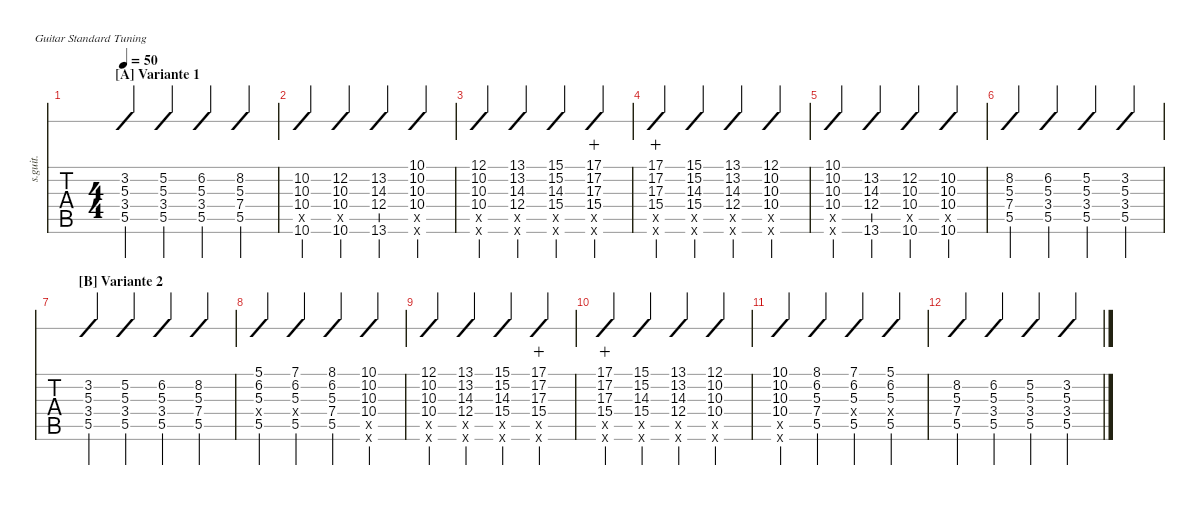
\defaultSystemsLayout 4
\hideDynamics
\bracketExtendMode nobrackets
\otherSystemsTrackNameOrientation horizontal
\track ("Steel Guitar" "s.guit.") {instrument acousticguitarsteel}
\staff {tabs slash}
\tuning (E4 B3 G3 D3 A2 E2)
\ts (4 4)
\section ("A" "Variante 1")
\tempo 50
\clef g2
\ks c
(5.5 3.4 5.3 3.2).4{dy mf instrument acousticguitarsteel beam Up} (5.5 3.4 5.3 5.2).4{beam Up} (5.5 3.4 5.3 6.2).4{beam Up} (5.5 7.4 5.3 8.2).4{beam Down} |
(10.4 10.3 10.2 10.6 0.5{x}).4{beam Up} (10.6 10.4 10.3 12.2 0.5{x}).4{beam Up} (13.2 14.3 12.4 13.6).4{beam Down} (10.4 10.3 10.2 10.1 1.6{x} 1.5{x acc #}).4{beam Up} |
(10.4 10.3 10.2 12.1 1.6{x} 1.5{x acc #}).4{beam Down} (12.4 14.3 13.2 13.1 0.6{x} 0.5{x}).4{beam Down} (15.4 14.3 15.2 15.1 0.6{x} 0.5{x}).4{beam Down} (17.1 17.2 17.3 15.4 0.6{x} 0.5{x}).4{wahc beam Down} |
(17.1 17.2 17.3 15.4 0.6{x} 0.5{x}).4{wahc beam Down} (15.4 14.3 15.2 15.1 0.6{x} 0.5{x}).4{beam Down} (12.4 14.3 13.2 13.1 0.6{x} 0.5{x}).4{beam Down} (10.4 10.3 10.2 12.1 1.6{x} 1.5{x acc #}).4{beam Down} |
(10.4 10.3 10.2 10.1 1.6{x} 1.5{x acc #}).4{beam Up} (13.2 14.3 12.4 13.6).4{beam Down} (10.6 10.4 10.3 12.2 0.5{x}).4{beam Up} (10.4 10.3 10.2 10.6 0.5{x}).4{beam Up} |
(5.5 7.4 5.3 8.2).4{beam Down} (5.5 3.4 5.3 6.2).4{beam Up} (5.5 3.4 5.3 5.2).4{beam Up} (5.5 3.4 5.3 3.2).4{beam Up} |
\section ("B" "Variante 2")
(5.5 3.4 5.3 3.2).4{beam Up} (5.5 3.4 5.3 5.2).4{beam Up} (5.5 3.4 5.3 6.2).4{beam Up} (5.5 7.4 5.3 8.2).4{beam Down} |
(5.5 7.4{x} 5.3 6.2 5.1).4{beam Down} (5.5 7.4{x} 5.3 6.2 7.1).4{beam Down} (5.5 7.4 5.3 6.2 8.1).4{beam Down} (10.4 10.3 10.2 10.1 1.6{x} 1.5{x acc #}).4{beam Up} |
(10.4 10.3 10.2 12.1 1.6{x} 1.5{x acc #}).4{beam Down} (12.4 14.3 13.2 13.1 0.6{x} 0.5{x}).4{beam Down} (15.4 14.3 15.2 15.1 0.6{x} 0.5{x}).4{beam Down} (17.1 17.2 17.3 15.4 0.6{x} 0.5{x}).4{wahc beam Down} |
(17.1 17.2 17.3 15.4 0.6{x} 0.5{x}).4{wahc beam Down} (15.4 14.3 15.2 15.1 0.6{x} 0.5{x}).4{beam Down} (12.4 14.3 13.2 13.1 0.6{x} 0.5{x}).4{beam Down} (10.4 10.3 10.2 12.1 1.6{x} 1.5{x acc #}).4{beam Down} |
(10.4 10.3 10.2 10.1 1.6{x} 1.5{x acc #}).4{beam Up} (5.5 7.4 5.3 6.2 8.1).4{beam Down} (5.5 7.4{x} 5.3 6.2 7.1).4{beam Down} (5.5 7.4{x} 5.3 6.2 5.1).4{beam Down} |
(5.5 7.4 5.3 8.2).4{beam Down} (5.5 3.4 5.3 6.2).4{beam Up} (5.5 3.4 5.3 5.2).4{beam Up} (5.5 3.4 5.3 3.2).4{beam Up}
